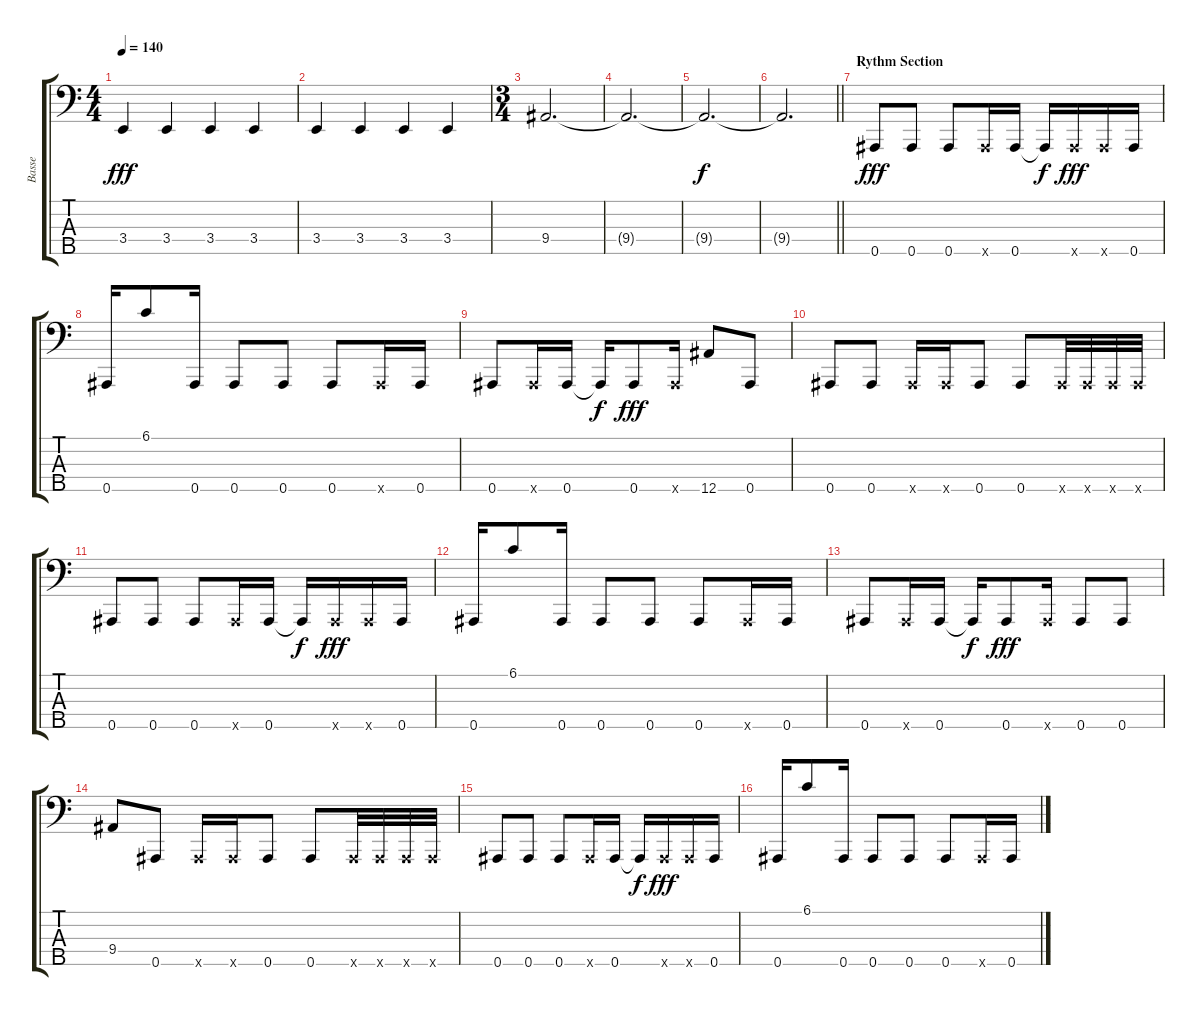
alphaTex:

\track ("Basse" "Basse") {instrument electricbasspick}
\staff {score tabs}
\tuning (Gb2 Db2 Ab1 Db1 Bb0) {hide}
\ts (4 4)
\tempo 140
\clef f4
\ks c
3.4.4{dy fff} 3.4.4 3.4.4 3.4.4 |
3.4.4 3.4.4 3.4.4 3.4.4 |
\ts (3 4)
9.4.2{d} |
9.4{t}.2{d} |
9.4{t}.2{d dy f} |
\barLineRight lightlight
9.4{t}.2{d} |
\section ("" "Rythm Section")
0.5.8{dy fff} 0.5.8 0.5.8 0.5{x}.16 0.5.16 0.5{t}.16{dy f} 0.5{x}.16{dy fff} 0.5{x}.16 0.5.16 |
0.5.16 6.1.8 0.5.16 0.5.8 0.5.8 0.5.8 0.5{x}.16 0.5.16 |
0.5.8 0.5{x}.16 0.5.16 0.5{t}.16{dy f} 0.5.8{dy fff} 0.5{x}.16 12.5.8 0.5.8 |
0.5.8 0.5.8 0.5{x}.16 0.5{x}.16 0.5.8 0.5.8 0.5{x}.32 0.5{x}.32 0.5{x}.32 0.5{x}.32 |
0.5.8 0.5.8 0.5.8 0.5{x}.16 0.5.16 0.5{t}.16{dy f} 0.5{x}.16{dy fff} 0.5{x}.16 0.5.16 |
0.5.16 6.1.8 0.5.16 0.5.8 0.5.8 0.5.8 0.5{x}.16 0.5.16 |
0.5.8 0.5{x}.16 0.5.16 0.5{t}.16{dy f} 0.5.8{dy fff} 0.5{x}.16 0.5.8 0.5.8 |
9.4.8 0.5.8 0.5{x}.16 0.5{x}.16 0.5.8 0.5.8 0.5{x}.32 0.5{x}.32 0.5{x}.32 0.5{x}.32 |
0.5.8 0.5.8 0.5.8 0.5{x}.16 0.5.16 0.5{t}.16{dy f} 0.5{x}.16{dy fff} 0.5{x}.16 0.5.16 |
0.5.16 6.1.8 0.5.16 0.5.8 0.5.8 0.5.8 0.5{x}.16 0.5.16
